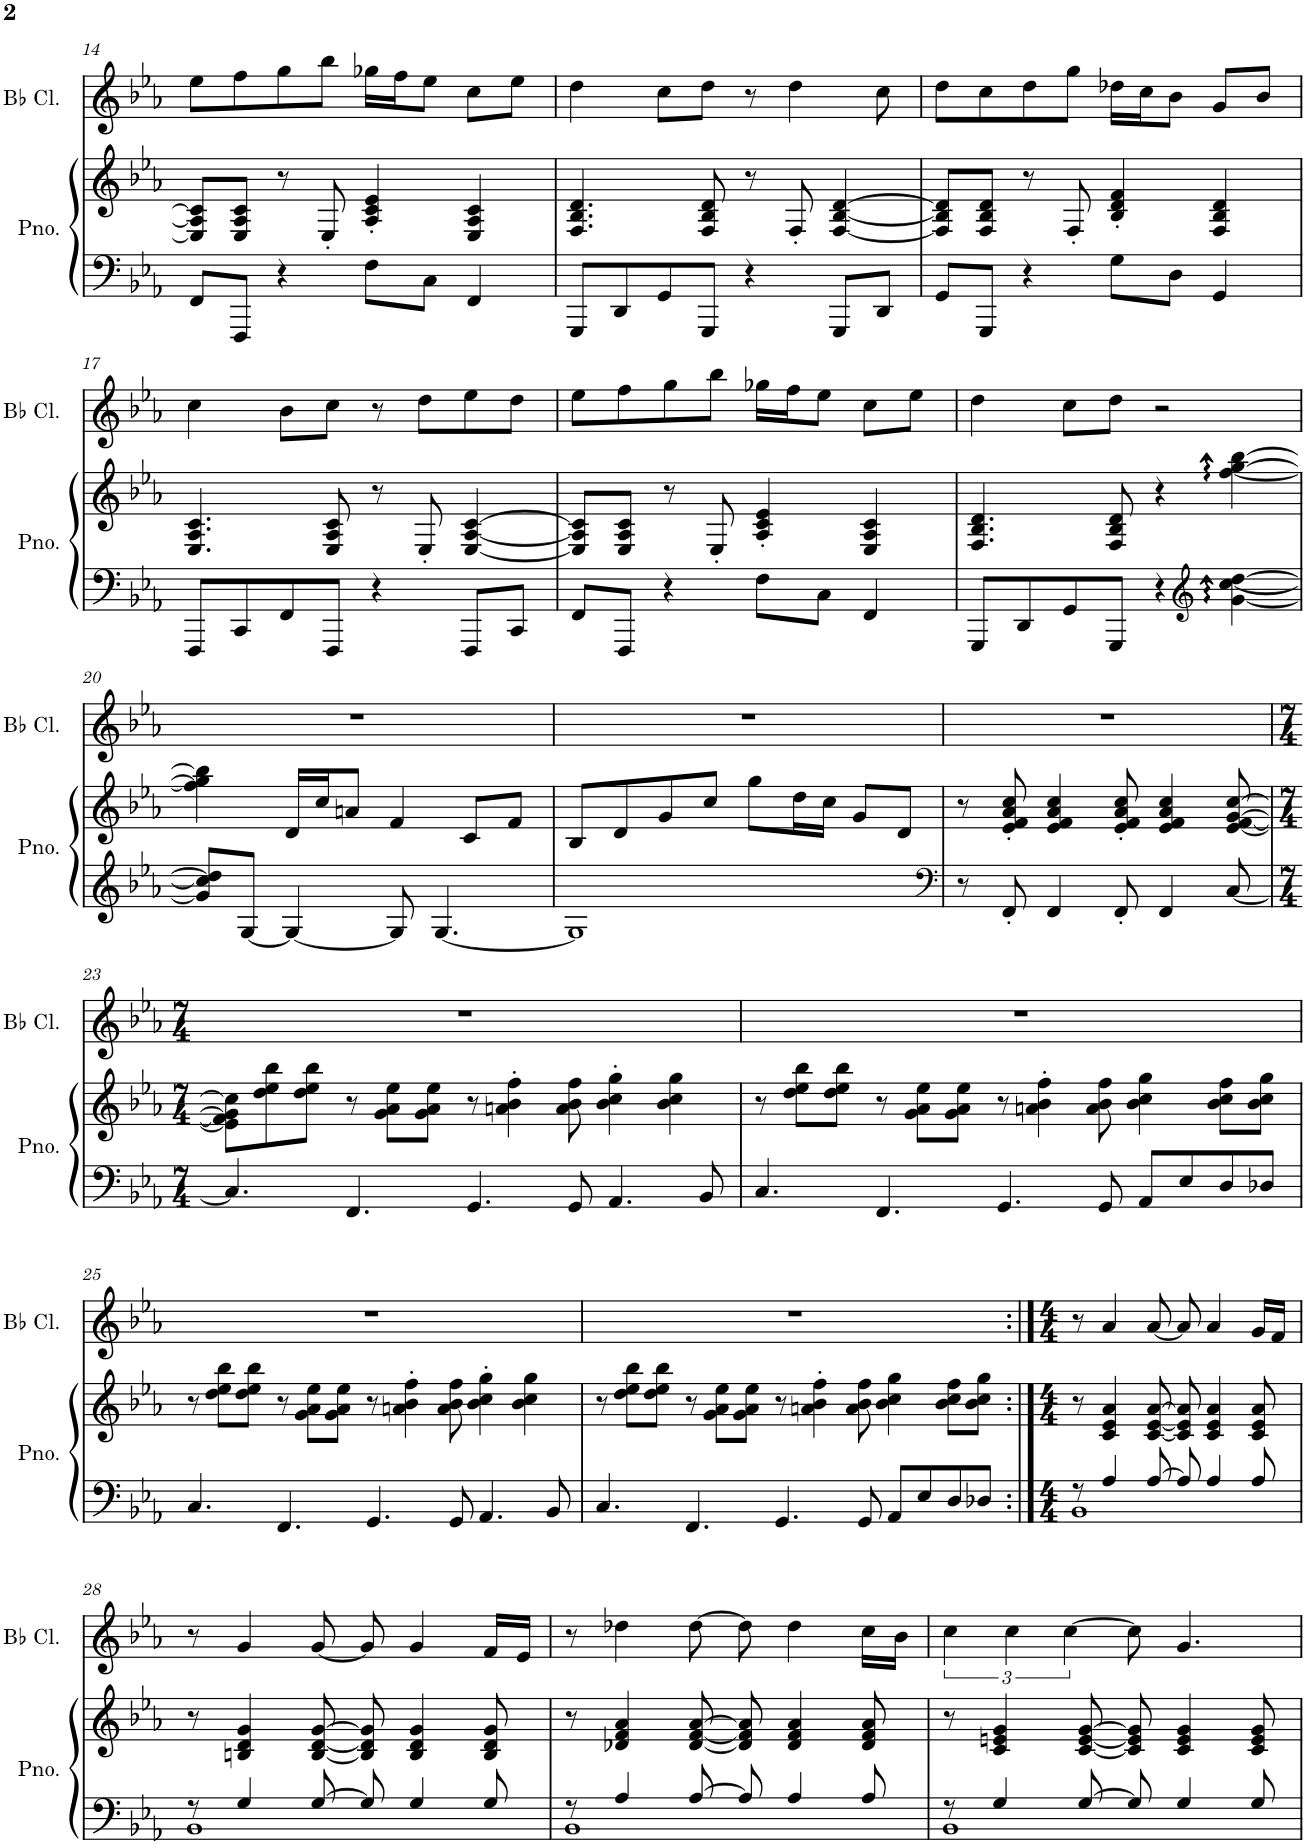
**kern	**kern	**kern
*part2	*part2	*part1
*staff3	*staff2	*staff1
*I"Piano	*	*I"Bb Clarinet
*I'Pno.	*	*I'Bb Cl.
!!LO:PB:g=z
*clefF4	*clefG2	*clefG2
*	*	*ITrd1c2
*k[b-e-a-]	*k[b-e-a-]	*k[b-e-a-]
*M4/4	*M4/4	*M4/4
=14	=14	=14
8FF/L	8E-/] 8A-/] 8c/]L	8ee-\L
8FFF/J	8E-/ 8A-/ 8c/J	8ff\
4r	8r	8gg\
.	8E-'/	8bb-\J
8F\L	4A-/' 4c/' 4e-/'	16gg-X\LL
.	.	16ff\J
8C\J	.	8ee-\J
4FF/	4E-/ 4A-/ 4c/	8cc\L
.	.	8ee-\J
=15	=15	=15
8GGG/L	4.F/ 4.B-/ 4.d/	4dd\
8DD/	.	.
8GG/	.	8cc\L
8GGG/J	8F/ 8B-/ 8d/	8dd\J
4r	8r	8r
.	8F'/	4dd\
8GGG/L	[4F/ [4B-/ [4d/	.
8DD/J	.	8cc\
=16	=16	=16
8GG/L	8F/] 8B-/] 8d/]L	8dd\L
8GGG/J	8F/ 8B-/ 8d/J	8cc\
4r	8r	8dd\
.	8F'/	8gg\J
8G\L	4B-/' 4d/' 4f/'	16dd-X\LL
.	.	16cc\J
8D\J	.	8b-\J
4GG/	4F/ 4B-/ 4d/	8g/L
.	.	8b-/J
!!LO:LB:g=z
=17	=17	=17
8FFF/L	4.E-/ 4.A-/ 4.c/	4cc\
8CC/	.	.
8FF/	.	8b-\L
8FFF/J	8E-/ 8A-/ 8c/	8cc\J
4r	8r	8r
.	8E-'/	8dd\L
8FFF/L	[4E-/ [4A-/ [4c/	8ee-\
8CC/J	.	8dd\J
=18	=18	=18
8FF/L	8E-/] 8A-/] 8c/]L	8ee-\L
8FFF/J	8E-/ 8A-/ 8c/J	8ff\
4r	8r	8gg\
.	8E-'/	8bb-\J
8F\L	4A-/' 4c/' 4e-/'	16gg-X\LL
.	.	16ff\J
8C\J	.	8ee-\J
4FF/	4E-/ 4A-/ 4c/	8cc\L
.	.	8ee-\J
=19	=19	=19
8GGG/L	4.F/ 4.B-/ 4.d/	4dd\
8DD/	.	.
8GG/	.	8cc\L
8GGG/J	8F/ 8B-/ 8d/	8dd\J
4r	4r	2r
*clefG2	*	*
[4g\: [4cc\: [4dd\:	[4ff\: [4gg\: [4bb-\:	.
!!LO:LB:g=z
=20	=20	=20
8g/] 8cc/] 8dd/]L	4ff\] 4gg\] 4bb-\]	1r
[8G/J	.	.
4G/_	16d/LL	.
.	16cc/J	.
.	8an/J	.
8G/]	4f/	.
[4.G/	.	.
.	8c/L	.
.	8f/J	.
=21	=21	=21
1G]	8B-/L	1r
.	8d/	.
.	8g/	.
.	8cc/J	.
.	8gg\L	.
.	16dd\L	.
.	16cc\JJ	.
.	8g/L	.
.	8d/J	.
=22	=22	=22
*clefF4	*	*
8r	8r	1r
8FF'/	8e-/' 8f/' 8a-/' 8cc/'	.
4FF/	4e-/ 4f/ 4a-/ 4cc/	.
8FF'/	8e-/' 8f/' 8a-/' 8cc/'	.
4FF/	4e-/ 4f/ 4a-/ 4cc/	.
[8C/	[8e-/ [8f/ [8g/ [8cc/	.
!!LO:LB:g=z
=23	=23	=23
*M7/4	*M7/4	*M7/4
4.C/]	8e-\] 8f\] 8g\] 8cc\]L	1..r
.	8dd\ 8ee-\ 8bb-\	.
.	8dd\ 8ee-\ 8bb-\J	.
4.FF/	8r	.
.	8g\ 8a-\ 8ee-\L	.
.	8g\ 8a-\ 8ee-\J	.
4.GG/	8r	.
.	4an\' 4b-\' 4ff\'	.
8GG/	8a\ 8b-\ 8ff\	.
4.AA-/	4b-\' 4cc\' 4gg\'	.
.	4b-\ 4cc\ 4gg\	.
8BB-/	.	.
=24	=24	=24
4.C/	8r	1..r
.	8dd\ 8ee-\ 8bb-\L	.
.	8dd\ 8ee-\ 8bb-\J	.
4.FF/	8r	.
.	8g\ 8a-\ 8ee-\L	.
.	8g\ 8a-\ 8ee-\J	.
4.GG/	8r	.
.	4an\' 4b-\' 4ff\'	.
8GG/	8a\ 8b-\ 8ff\	.
8AA-/L	4b-\ 4cc\ 4gg\	.
8E-/	.	.
8D/	8b-\ 8cc\ 8ff\L	.
8D-X/J	8b-\ 8cc\ 8gg\J	.
!!LO:LB:g=z
=25	=25	=25
4.C/	8r	1..r
.	8dd\ 8ee-\ 8bb-\L	.
.	8dd\ 8ee-\ 8bb-\J	.
4.FF/	8r	.
.	8g\ 8a-\ 8ee-\L	.
.	8g\ 8a-\ 8ee-\J	.
4.GG/	8r	.
.	4an\' 4b-\' 4ff\'	.
8GG/	8a\ 8b-\ 8ff\	.
4.AA-/	4b-\' 4cc\' 4gg\'	.
.	4b-\ 4cc\ 4gg\	.
8BB-/	.	.
=26	=26	=26
4.C/	8r	1..r
.	8dd\ 8ee-\ 8bb-\L	.
.	8dd\ 8ee-\ 8bb-\J	.
4.FF/	8r	.
.	8g\ 8a-\ 8ee-\L	.
.	8g\ 8a-\ 8ee-\J	.
4.GG/	8r	.
.	4an\' 4b-\' 4ff\'	.
8GG/	8a\ 8b-\ 8ff\	.
8AA-/L	4b-\ 4cc\ 4gg\	.
8E-/	.	.
8D/	8b-\ 8cc\ 8ff\L	.
8D-X/J	8b-\ 8cc\ 8gg\J	.
=27:|!	=27:|!	=27:|!
*M4/4	*M4/4	*M4/4
*^	*	*
8r	1BB-	8r	8r
4A-/	.	4c/ 4e-/ 4a-/	4a-/
[8A-/	.	[8c/ [8e-/ [8a-/	[8a-/
8A-/]	.	8c/] 8e-/] 8a-/]	8a-/]
4A-/	.	4c/ 4e-/ 4a-/	4a-/
8A-/	.	8c/ 8e-/ 8a-/	16g/LL
.	.	.	16f/JJ
!!LO:LB:g=z
=28	=28	=28	=28
8r	1BB-	8r	8r
4G/	.	4Bn/ 4d/ 4g/	4g/
[8G/	.	[8B/ [8d/ [8g/	[8g/
8G/]	.	8B/] 8d/] 8g/]	8g/]
4G/	.	4B/ 4d/ 4g/	4g/
8G/	.	8B/ 8d/ 8g/	16f/LL
.	.	.	16e-/JJ
=29	=29	=29	=29
8r	1BB-	8r	8r
4A-/	.	4d-X/ 4f/ 4a-/	4dd-X\
[8A-/	.	[8d-/ [8f/ [8a-/	[8dd-\
8A-/]	.	8d-/] 8f/] 8a-/]	8dd-\]
4A-/	.	4d-/ 4f/ 4a-/	4dd-\
8A-/	.	8d-/ 8f/ 8a-/	16cc\LL
.	.	.	16b-\JJ
=30	=30	=30	=30
8r	1BB-	8r	6cc\
4G/	.	4c/ 4en/ 4g/	.
.	.	.	6cc\
.	.	.	[6cc\
[8G/	.	[8c/ [8e/ [8g/	.
8G/]	.	8c/] 8e/] 8g/]	8cc\]
4G/	.	4c/ 4e/ 4g/	4.g/
8G/	.	8c/ 8e/ 8g/	.
*v	*v	*	*
=	=	=
*-	*-	*-
